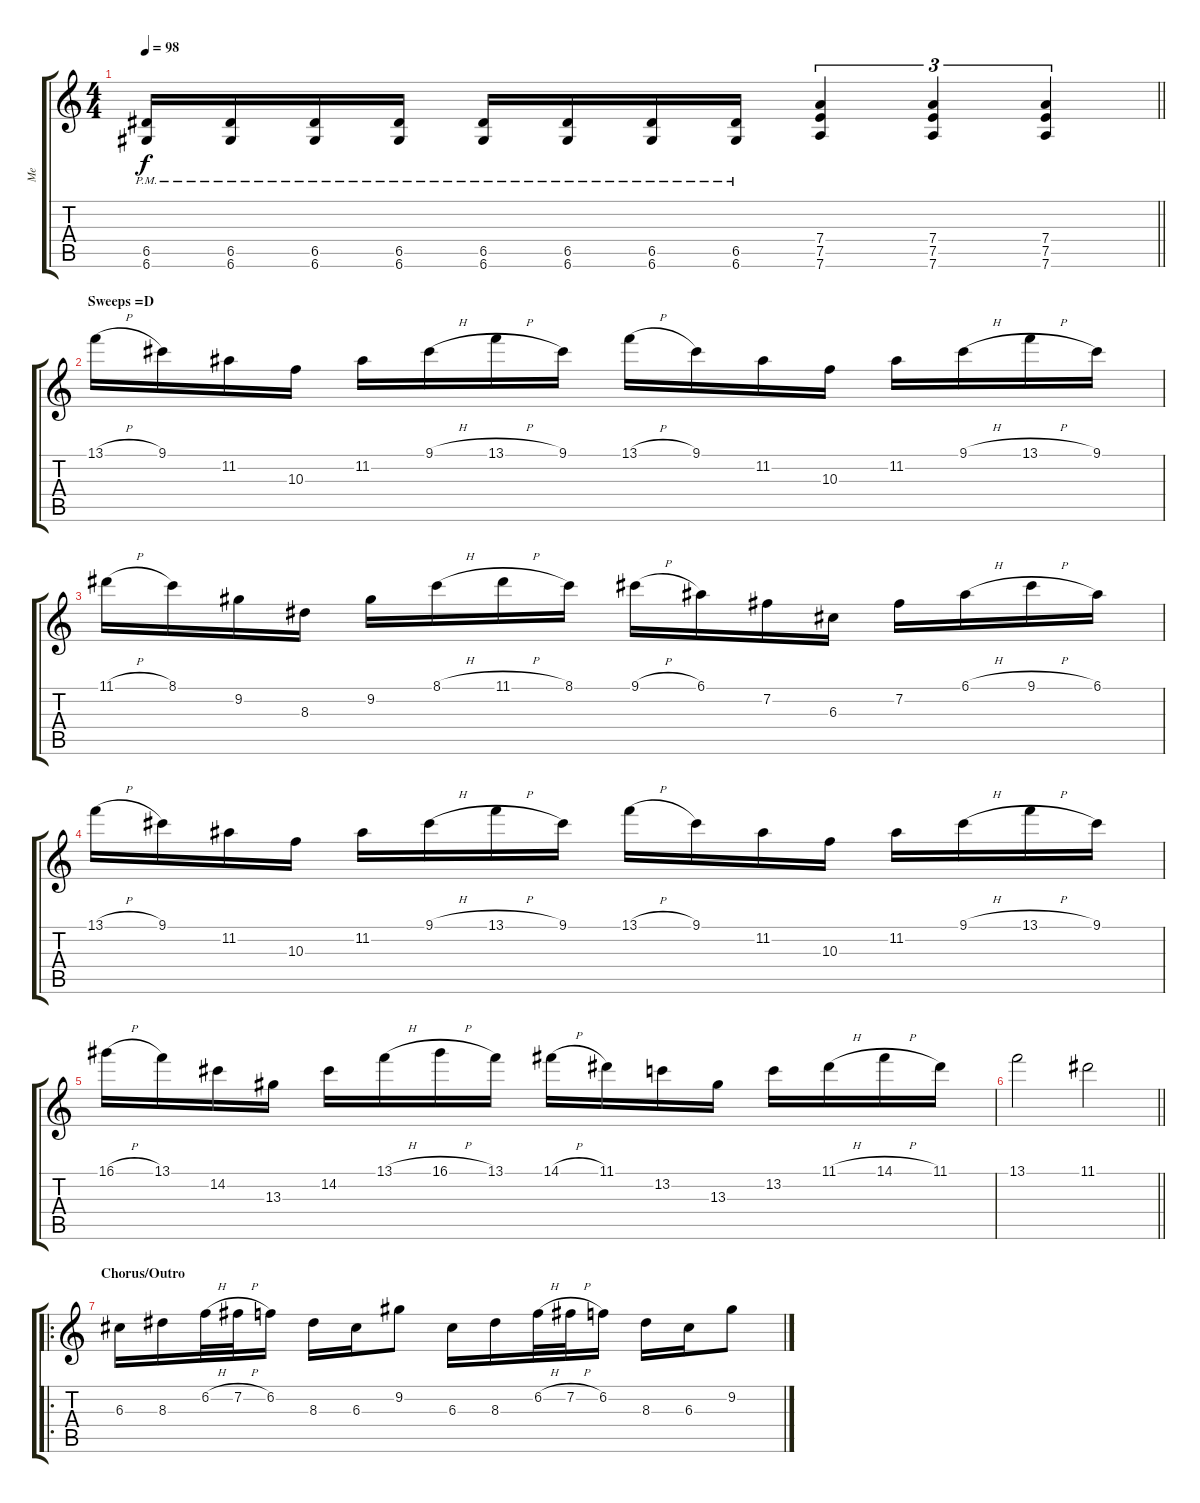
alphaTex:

\track ("Me" "Me") {instrument overdrivenguitar}
\staff {score tabs}
\tuning (E4 B3 G3 D3 A2 D2) {hide}
\ts (4 4)
\tempo 98
\clef g2
\barLineRight lightlight
\ks c
(6.5{pm} 6.6{pm}).16{dy f} (6.5{pm} 6.6{pm}).16 (6.5{pm} 6.6{pm}).16 (6.5{pm} 6.6{pm}).16 (6.5{pm} 6.6{pm}).16 (6.5{pm} 6.6{pm}).16 (6.5{pm} 6.6{pm}).16 (6.5{pm} 6.6{pm}).16 (7.4 7.5 7.6).4{tu (3 2)} (7.4 7.5 7.6).4{tu (3 2)} (7.4 7.5 7.6).4{tu (3 2)} |
\section ("" "Sweeps =D")
13.1{h}.16 9.1.16 11.2.16 10.3.16 11.2.16 9.1{h}.16 13.1{h}.16 9.1.16 13.1{h}.16 9.1.16 11.2.16 10.3.16 11.2.16 9.1{h}.16 13.1{h}.16 9.1.16 |
11.1{h}.16 8.1.16 9.2.16 8.3.16 9.2.16 8.1{h}.16 11.1{h}.16 8.1.16 9.1{h}.16 6.1.16 7.2.16 6.3.16 7.2.16 6.1{h}.16 9.1{h}.16 6.1.16 |
13.1{h}.16 9.1.16 11.2.16 10.3.16 11.2.16 9.1{h}.16 13.1{h}.16 9.1.16 13.1{h}.16 9.1.16 11.2.16 10.3.16 11.2.16 9.1{h}.16 13.1{h}.16 9.1.16 |
16.1{h}.16 13.1.16 14.2.16 13.3.16 14.2.16 13.1{h}.16 16.1{h}.16 13.1.16 14.1{h}.16 11.1.16 13.2.16 13.3.16 13.2.16 11.1{h}.16 14.1{h}.16 11.1.16 |
\barLineRight lightlight
13.1.2 11.1.2 |
\ro
\section ("" "Chorus/Outro")
6.3.16 8.3.16 6.2{h}.32 7.2{h}.32 6.2.16 8.3.16 6.3.16 9.2.8 6.3.16 8.3.16 6.2{h}.32 7.2{h}.32 6.2.16 8.3.16 6.3.16 9.2.8
